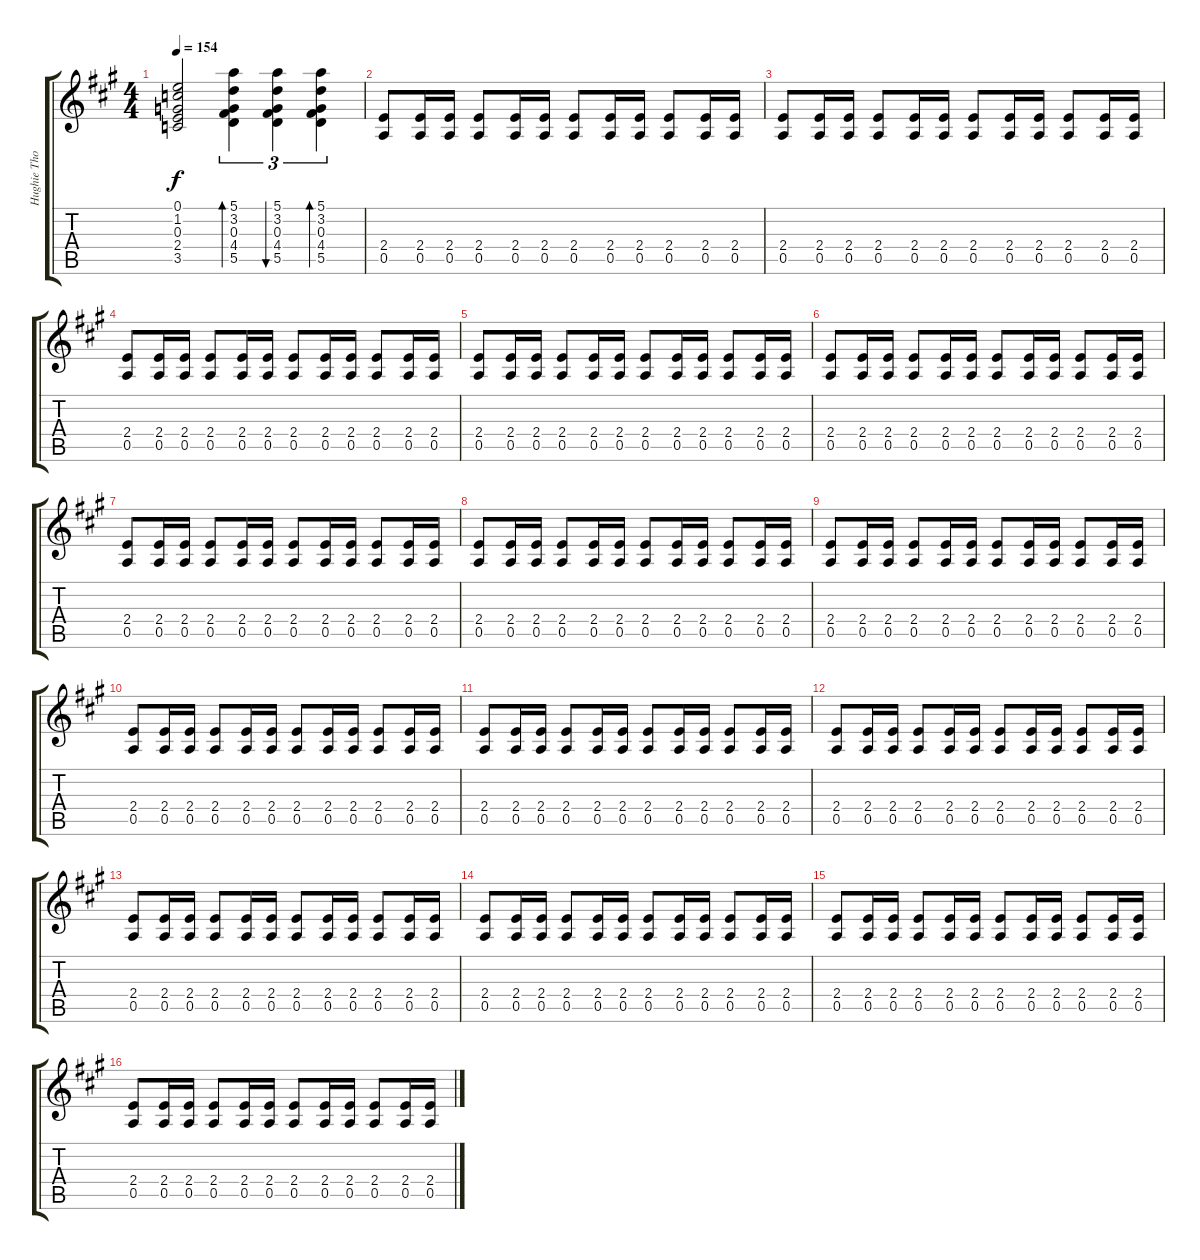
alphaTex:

\track ("Hughie Thomasson Guitar II" "Hughie Tho") {instrument overdrivenguitar}
\staff {score tabs}
\tuning (E4 B3 G3 D3 A2 E2) {hide}
\ts (4 4)
\tempo 154
\clef g2
\ks f#minor
(0.1{t} 1.2{t} 0.3{t} 2.4{t} 3.5{t}).2{dy f} (5.1 3.2 0.3 4.4 5.5).4{tu (3 2) bd 240} (5.1 3.2 0.3 4.4 5.5).4{tu (3 2) bu 240} (5.1 3.2 0.3 4.4 5.5).4{tu (3 2) bd 240} |
(2.4 0.5).8 (2.4 0.5).16 (2.4 0.5).16 (2.4 0.5).8 (2.4 0.5).16 (2.4 0.5).16 (2.4 0.5).8 (2.4 0.5).16 (2.4 0.5).16 (2.4 0.5).8 (2.4 0.5).16 (2.4 0.5).16 |
(2.4 0.5).8 (2.4 0.5).16 (2.4 0.5).16 (2.4 0.5).8 (2.4 0.5).16 (2.4 0.5).16 (2.4 0.5).8 (2.4 0.5).16 (2.4 0.5).16 (2.4 0.5).8 (2.4 0.5).16 (2.4 0.5).16 |
(2.4 0.5).8 (2.4 0.5).16 (2.4 0.5).16 (2.4 0.5).8 (2.4 0.5).16 (2.4 0.5).16 (2.4 0.5).8 (2.4 0.5).16 (2.4 0.5).16 (2.4 0.5).8 (2.4 0.5).16 (2.4 0.5).16 |
(2.4 0.5).8 (2.4 0.5).16 (2.4 0.5).16 (2.4 0.5).8 (2.4 0.5).16 (2.4 0.5).16 (2.4 0.5).8 (2.4 0.5).16 (2.4 0.5).16 (2.4 0.5).8 (2.4 0.5).16 (2.4 0.5).16 |
(2.4 0.5).8 (2.4 0.5).16 (2.4 0.5).16 (2.4 0.5).8 (2.4 0.5).16 (2.4 0.5).16 (2.4 0.5).8 (2.4 0.5).16 (2.4 0.5).16 (2.4 0.5).8 (2.4 0.5).16 (2.4 0.5).16 |
(2.4 0.5).8 (2.4 0.5).16 (2.4 0.5).16 (2.4 0.5).8 (2.4 0.5).16 (2.4 0.5).16 (2.4 0.5).8 (2.4 0.5).16 (2.4 0.5).16 (2.4 0.5).8 (2.4 0.5).16 (2.4 0.5).16 |
(2.4 0.5).8 (2.4 0.5).16 (2.4 0.5).16 (2.4 0.5).8 (2.4 0.5).16 (2.4 0.5).16 (2.4 0.5).8 (2.4 0.5).16 (2.4 0.5).16 (2.4 0.5).8 (2.4 0.5).16 (2.4 0.5).16 |
(2.4 0.5).8 (2.4 0.5).16 (2.4 0.5).16 (2.4 0.5).8 (2.4 0.5).16 (2.4 0.5).16 (2.4 0.5).8 (2.4 0.5).16 (2.4 0.5).16 (2.4 0.5).8 (2.4 0.5).16 (2.4 0.5).16 |
(2.4 0.5).8 (2.4 0.5).16 (2.4 0.5).16 (2.4 0.5).8 (2.4 0.5).16 (2.4 0.5).16 (2.4 0.5).8 (2.4 0.5).16 (2.4 0.5).16 (2.4 0.5).8 (2.4 0.5).16 (2.4 0.5).16 |
(2.4 0.5).8 (2.4 0.5).16 (2.4 0.5).16 (2.4 0.5).8 (2.4 0.5).16 (2.4 0.5).16 (2.4 0.5).8 (2.4 0.5).16 (2.4 0.5).16 (2.4 0.5).8 (2.4 0.5).16 (2.4 0.5).16 |
(2.4 0.5).8 (2.4 0.5).16 (2.4 0.5).16 (2.4 0.5).8 (2.4 0.5).16 (2.4 0.5).16 (2.4 0.5).8 (2.4 0.5).16 (2.4 0.5).16 (2.4 0.5).8 (2.4 0.5).16 (2.4 0.5).16 |
(2.4 0.5).8 (2.4 0.5).16 (2.4 0.5).16 (2.4 0.5).8 (2.4 0.5).16 (2.4 0.5).16 (2.4 0.5).8 (2.4 0.5).16 (2.4 0.5).16 (2.4 0.5).8 (2.4 0.5).16 (2.4 0.5).16 |
(2.4 0.5).8 (2.4 0.5).16 (2.4 0.5).16 (2.4 0.5).8 (2.4 0.5).16 (2.4 0.5).16 (2.4 0.5).8 (2.4 0.5).16 (2.4 0.5).16 (2.4 0.5).8 (2.4 0.5).16 (2.4 0.5).16 |
(2.4 0.5).8 (2.4 0.5).16 (2.4 0.5).16 (2.4 0.5).8 (2.4 0.5).16 (2.4 0.5).16 (2.4 0.5).8 (2.4 0.5).16 (2.4 0.5).16 (2.4 0.5).8 (2.4 0.5).16 (2.4 0.5).16 |
(2.4 0.5).8 (2.4 0.5).16 (2.4 0.5).16 (2.4 0.5).8 (2.4 0.5).16 (2.4 0.5).16 (2.4 0.5).8 (2.4 0.5).16 (2.4 0.5).16 (2.4 0.5).8 (2.4 0.5).16 (2.4 0.5).16
